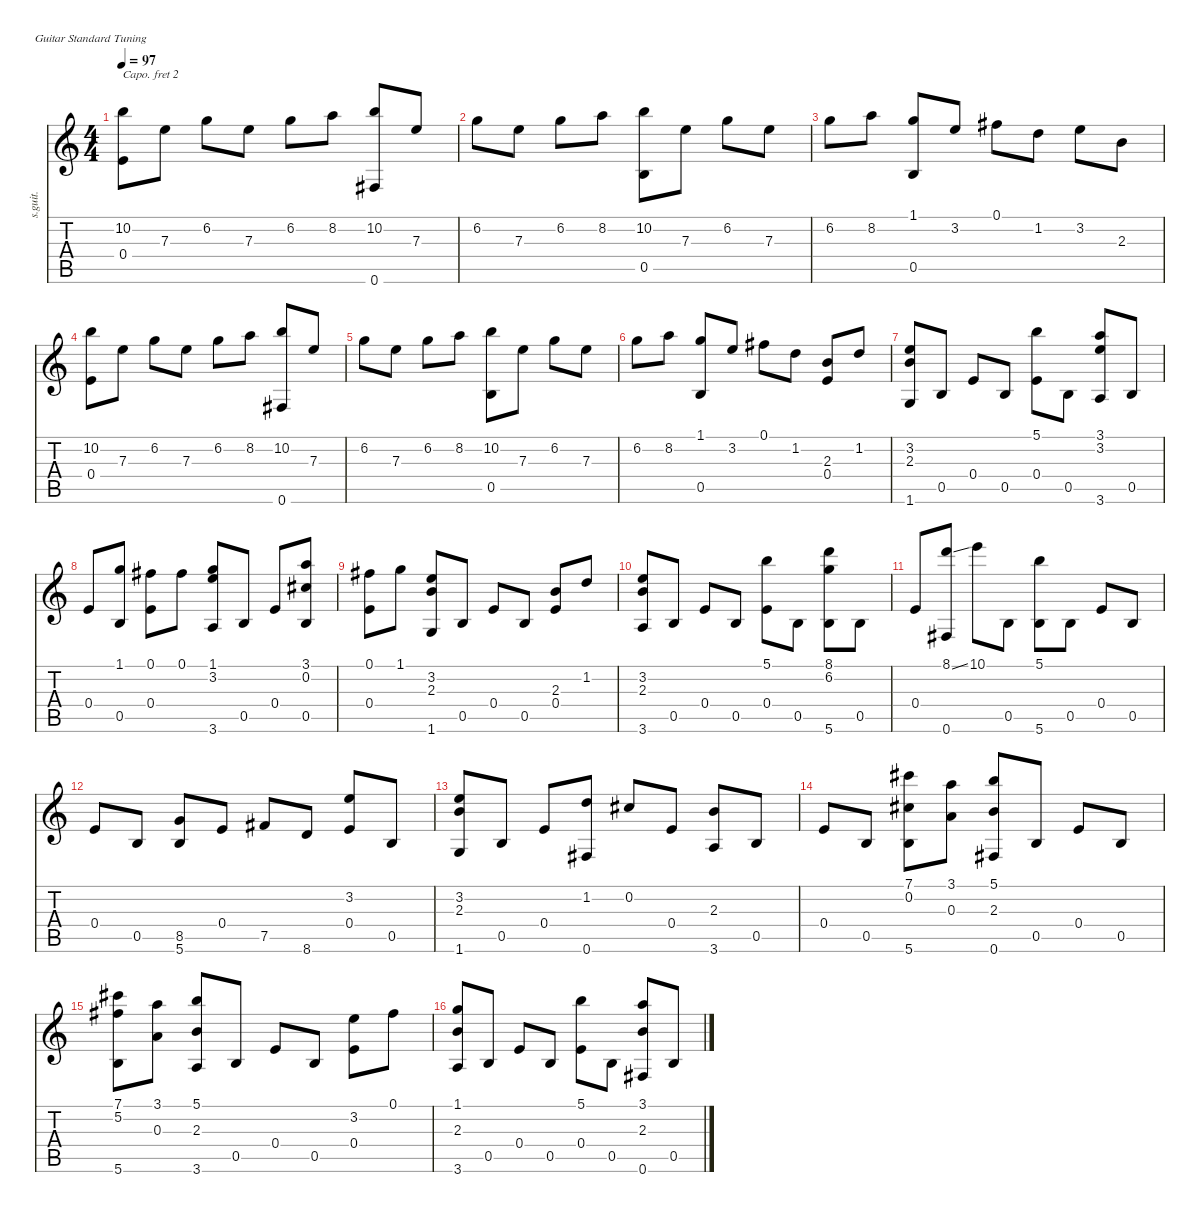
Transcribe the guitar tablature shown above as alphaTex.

\defaultSystemsLayout 4
\hideDynamics
\bracketExtendMode nobrackets
\track ("Steel Guitar" "s.guit.") {instrument acousticguitarsteel}
\staff {score tabs}
\capo 2
\tuning (E4 B3 G3 D3 A2 E2)
\ts (4 4)
\tempo 97
\clef g2
\ks c
(10.2 0.4).8{dy mf instrument acousticguitarsteel beam Down} 7.3.8{beam Down} 6.2.8{beam Down} 7.3.8{beam Down} 6.2.8{beam Down} 8.2.8{beam Down} (10.2 0.6{acc #}).8{beam Up} 7.3.8{beam Up} |
6.2.8{beam Down} 7.3.8{beam Down} 6.2.8{beam Down} 8.2.8{beam Down} (10.2 0.5).8{beam Down} 7.3.8{beam Down} 6.2.8{beam Down} 7.3.8{beam Down} |
6.2.8{beam Down} 8.2.8{beam Down} (1.1 0.5).8{beam Up} 3.2.8{beam Up} 0.1{acc #}.8{beam Down} 1.2.8{beam Down} 3.2.8{beam Down} 2.3.8{beam Down} |
(10.2 0.4).8{beam Down} 7.3.8{beam Down} 6.2.8{beam Down} 7.3.8{beam Down} 6.2.8{beam Down} 8.2.8{beam Down} (10.2 0.6{acc #}).8{beam Up} 7.3.8{beam Up} |
6.2.8{beam Down} 7.3.8{beam Down} 6.2.8{beam Down} 8.2.8{beam Down} (10.2 0.5).8{beam Down} 7.3.8{beam Down} 6.2.8{beam Down} 7.3.8{beam Down} |
6.2.8{beam Down} 8.2.8{beam Down} (1.1 0.5).8{beam Up} 3.2.8{beam Up} 0.1{acc #}.8{beam Down} 1.2.8{beam Down} (2.3 0.4).8{beam Up} 1.2.8{beam Up} |
(3.2 2.3 1.6).8{beam Up} 0.5.8{beam Up} 0.4.8{beam Up} 0.5.8{beam Up} (0.4 5.1).8{beam Down} 0.5.8{beam Down} (3.6 3.1 3.2).8{beam Up} 0.5.8{beam Up} |
0.4.8{beam Up} (1.1 0.5).8{beam Up} (0.1{acc #} 0.4).8{beam Down} 0.1{acc #}.8{beam Down} (1.1 3.2 3.6).8{beam Up} 0.5.8{beam Up} 0.4.8{beam Up} (0.5 3.1 0.2{acc #}).8{beam Up} |
(0.1{acc #} 0.4).8{beam Down} 1.1.8{beam Down} (3.2 2.3 1.6).8{beam Up} 0.5.8{beam Up} 0.4.8{beam Up} 0.5.8{beam Up} (2.3 0.4).8{beam Up} 1.2.8{beam Up} |
(3.2 2.3 3.6).8{beam Up} 0.5.8{beam Up} 0.4.8{beam Up} 0.5.8{beam Up} (5.1 0.4).8{beam Down} 0.5.8{beam Down} (5.6 8.1 6.2).8{beam Down} 0.5.8{beam Down} |
0.4.8{beam Up} (0.6{acc #} 8.1{ss}).8{beam Up} 10.1.8{beam Down} 0.5.8{beam Down} (5.6 5.1).8{beam Down} 0.5.8{beam Down} 0.4.8{beam Up} 0.5.8{beam Up} |
0.4.8{beam Up} 0.5.8{beam Up} (5.6 8.5).8{beam Up} 0.4.8{beam Up} 7.5{acc #}.8{beam Up} 8.6.8{beam Up} (0.4 3.2).8{beam Up} 0.5.8{beam Up} |
(3.2 2.3 1.6).8{beam Up} 0.5.8{beam Up} 0.4.8{beam Up} (0.6{acc #} 1.2).8{beam Up} 0.2{acc #}.8{beam Up} 0.4.8{beam Up} (2.3 3.6).8{beam Up} 0.5.8{beam Up} |
0.4.8{beam Up} 0.5.8{beam Up} (5.6 7.1{acc #} 0.2{acc #}).8{beam Down} (3.1 0.3).8{beam Down} (5.1 2.3 0.6{acc #}).8{beam Up} 0.5.8{beam Up} 0.4.8{beam Up} 0.5.8{beam Up} |
(5.6 5.2{acc #} 7.1{acc #}).8{beam Down} (3.1 0.3).8{beam Down} (5.1 2.3 3.6).8{beam Up} 0.5.8{beam Up} 0.4.8{beam Up} 0.5.8{beam Up} (0.4 3.2).8{beam Down} 0.1{acc #}.8{beam Down} |
(1.1 2.3 3.6).8{beam Up} 0.5.8{beam Up} 0.4.8{beam Up} 0.5.8{beam Up} (0.4 5.1).8{beam Down} 0.5.8{beam Down} (0.6{acc #} 3.1 2.3).8{beam Up} 0.5.8{beam Up}
